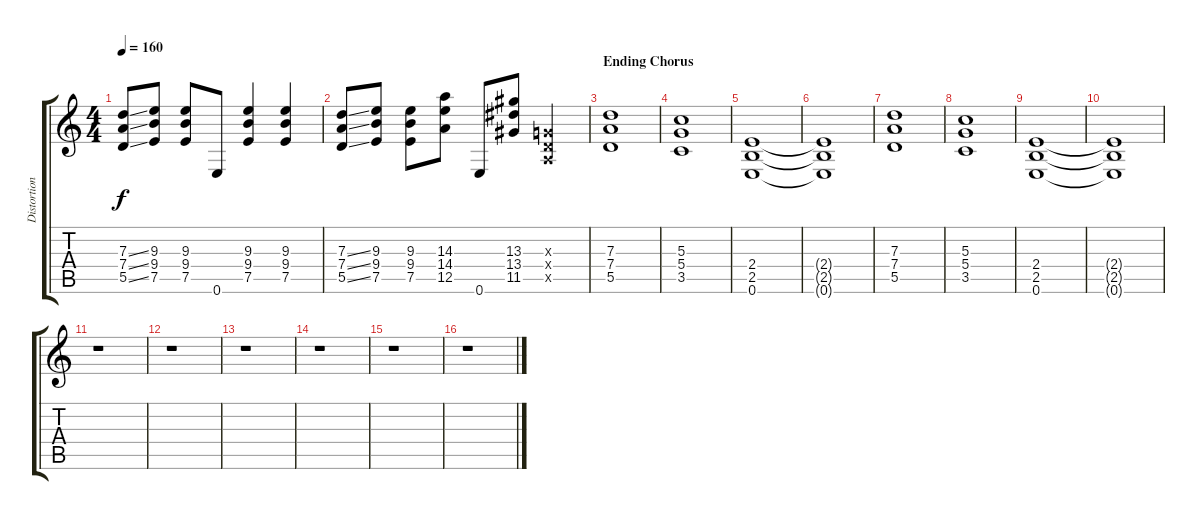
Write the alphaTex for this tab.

\track ("Distortion" "Distortion") {instrument distortionguitar}
\staff {score tabs}
\tuning (E4 B3 G3 D3 A2 E2) {hide}
\ts (4 4)
\tempo 160
\clef g2
\ks c
(7.3{ss} 7.4{ss} 5.5{ss}).8{dy f} (9.3 9.4 7.5).8 (9.3 9.4 7.5).8 0.6.8 (9.3 9.4 7.5).4 (9.3 9.4 7.5).4 |
(7.3{ss} 7.4{ss} 5.5{ss}).8 (9.3 9.4 7.5).8 (9.3 9.4 7.5).8 (14.3 14.4 12.5).8 0.6.8 (13.3 13.4 11.5).8 (0.3{x} 0.4{x} 0.5{x}).4 |
\section ("" "Ending Chorus")
(7.3 7.4 5.5).1 |
(5.3 5.4 3.5).1 |
(2.4 2.5 0.6).1 |
(2.4{t} 2.5{t} 0.6{t}).1 |
(7.3 7.4 5.5).1 |
(5.3 5.4 3.5).1 |
(2.4 2.5 0.6).1 |
(2.4{t} 2.5{t} 0.6{t}).1 |
r.1 |
r.1 |
r.1 |
r.1 |
r.1 |
r.1
